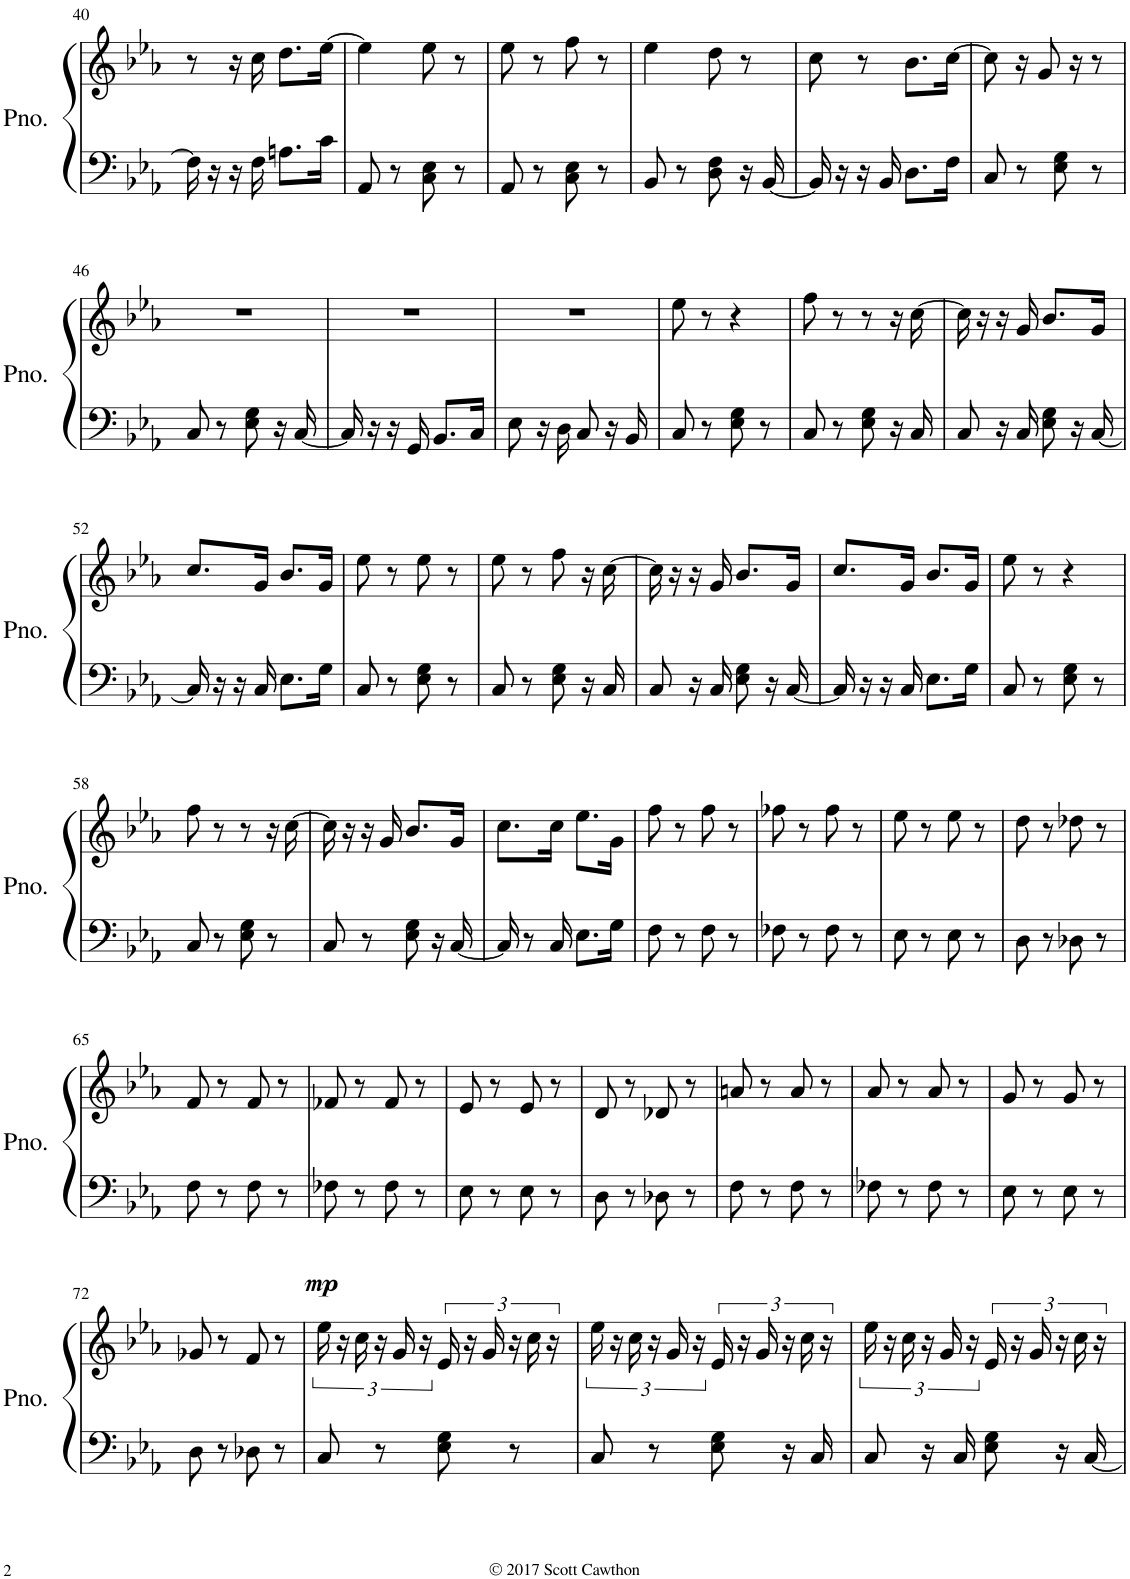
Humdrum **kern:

**kern	**kern	**dynam
*part1	*part1	*part1
*staff2	*staff1	*staff1/2
*I"Piano	*	*
*I'Pno.	*	*
!!LO:PB:g=z
*clefF4	*clefG2	*
*k[b-e-a-]	*k[b-e-a-]	*
*M2/4	*M2/4	*
=40	=40	=40
16F\]	8r	.
16r	.	.
16r	16r	.
16F\	16cc\	.
8.An\L	8.dd\L	.
16c\Jk	[16ee-\Jk	.
=41	=41	=41
8AA-/	4ee-\]	.
8r	.	.
8C\ 8E-\	8ee-\	.
8r	8r	.
=42	=42	=42
8AA-/	8ee-\	.
8r	8r	.
8C\ 8E-\	8ff\	.
8r	8r	.
=43	=43	=43
8BB-/	4ee-\	.
8r	.	.
8D\ 8F\	8dd\	.
16r	8r	.
[16BB-/	.	.
=44	=44	=44
16BB-/]	8cc\	.
16r	.	.
16r	8r	.
16BB-/	.	.
8.D\L	8.b-\L	.
16F\Jk	[16cc\Jk	.
=45	=45	=45
8C/	8cc\]	.
8r	16r	.
.	8g/	.
8E-\ 8G\	.	.
.	16r	.
8r	8r	.
!!LO:LB:g=z
=46	=46	=46
8C/	2r	.
8r	.	.
8E-\ 8G\	.	.
16r	.	.
[16C/	.	.
=47	=47	=47
16C/]	2r	.
16r	.	.
16r	.	.
16GG/	.	.
8.BB-/L	.	.
16C/Jk	.	.
=48	=48	=48
8E-\	2r	.
16r	.	.
16D\	.	.
8C/	.	.
16r	.	.
16BB-/	.	.
=49	=49	=49
8C/	8ee-\	.
8r	8r	.
8E-\ 8G\	4r	.
8r	.	.
=50	=50	=50
8C/	8ff\	.
8r	8r	.
8E-\ 8G\	8r	.
16r	16r	.
16C/	[16cc\	.
=51	=51	=51
8C/	16cc\]	.
.	16r	.
16r	16r	.
16C/	16g/	.
8E-\ 8G\	8.b-/L	.
16r	.	.
[16C/	16g/Jk	.
!!LO:LB:g=z
=52	=52	=52
16C/]	8.cc/L	.
16r	.	.
16r	.	.
16C/	16g/Jk	.
8.E-\L	8.b-/L	.
16G\Jk	16g/Jk	.
=53	=53	=53
8C/	8ee-\	.
8r	8r	.
8E-\ 8G\	8ee-\	.
8r	8r	.
=54	=54	=54
8C/	8ee-\	.
8r	8r	.
8E-\ 8G\	8ff\	.
16r	16r	.
16C/	[16cc\	.
=55	=55	=55
8C/	16cc\]	.
.	16r	.
16r	16r	.
16C/	16g/	.
8E-\ 8G\	8.b-/L	.
16r	.	.
[16C/	16g/Jk	.
=56	=56	=56
16C/]	8.cc/L	.
16r	.	.
16r	.	.
16C/	16g/Jk	.
8.E-\L	8.b-/L	.
16G\Jk	16g/Jk	.
=57	=57	=57
8C/	8ee-\	.
8r	8r	.
8E-\ 8G\	4r	.
8r	.	.
!!LO:LB:g=z
=58	=58	=58
8C/	8ff\	.
8r	8r	.
8E-\ 8G\	8r	.
8r	16r	.
.	[16cc\	.
=59	=59	=59
8C/	16cc\]	.
.	16r	.
8r	16r	.
.	16g/	.
8E-\ 8G\	8.b-/L	.
16r	.	.
[16C/	16g/Jk	.
=60	=60	=60
16C/]	8.cc\L	.
8r	.	.
16C/	16cc\Jk	.
8.E-\L	8.ee-\L	.
16G\Jk	16g\Jk	.
=61	=61	=61
8F\	8ff\	.
8r	8r	.
8F\	8ff\	.
8r	8r	.
=62	=62	=62
8F-X\	8ff-X\	.
8r	8r	.
8F-\	8ff-\	.
8r	8r	.
=63	=63	=63
8E-\	8ee-\	.
8r	8r	.
8E-\	8ee-\	.
8r	8r	.
=64	=64	=64
8D\	8dd\	.
8r	8r	.
8D-X\	8dd-X\	.
8r	8r	.
!!LO:LB:g=z
=65	=65	=65
8F\	8f/	.
8r	8r	.
8F\	8f/	.
8r	8r	.
=66	=66	=66
8F-X\	8f-X/	.
8r	8r	.
8F-\	8f-/	.
8r	8r	.
=67	=67	=67
8E-\	8e-/	.
8r	8r	.
8E-\	8e-/	.
8r	8r	.
=68	=68	=68
8D\	8d/	.
8r	8r	.
8D-X\	8d-X/	.
8r	8r	.
=69	=69	=69
8F\	8an/	.
8r	8r	.
8F\	8a/	.
8r	8r	.
=70	=70	=70
8F-X\	8a-/	.
8r	8r	.
8F-\	8a-/	.
8r	8r	.
=71	=71	=71
8E-\	8g/	.
8r	8r	.
8E-\	8g/	.
8r	8r	.
!!LO:LB:g=z
=72	=72	=72
8D\	8g-X/	.
8r	8r	.
8D-X\	8f/	.
8r	8r	.
=73	=73	=73
!	!	!LO:DY:a
8C/	24ee-\	mp
.	24r	.
.	24cc\	.
8r	24r	.
.	24g/	.
.	24r	.
8E-\ 8G\	24e-/	.
.	24r	.
.	24g/	.
8r	24r	.
.	24cc\	.
.	24r	.
=74	=74	=74
8C/	24ee-\	.
.	24r	.
.	24cc\	.
8r	24r	.
.	24g/	.
.	24r	.
8E-\ 8G\	24e-/	.
.	24r	.
.	24g/	.
16r	24r	.
.	24cc\	.
16C/	.	.
.	24r	.
=75	=75	=75
8C/	24ee-\	.
.	24r	.
.	24cc\	.
16r	24r	.
.	24g/	.
16C/	.	.
.	24r	.
8E-\ 8G\	24e-/	.
.	24r	.
.	24g/	.
16r	24r	.
.	24cc\	.
[16C/	.	.
.	24r	.
=	=	=
*-	*-	*-
